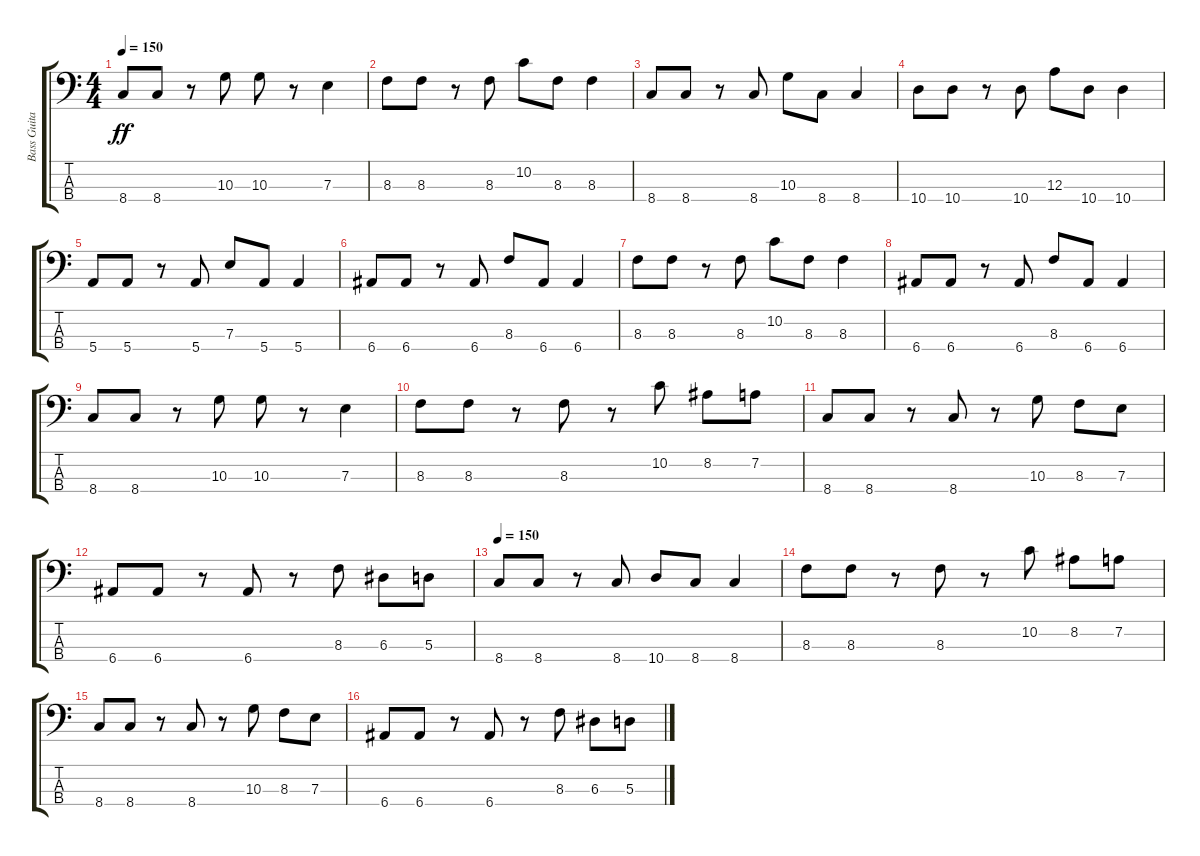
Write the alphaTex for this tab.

\track ("Bass Guitar-佟侃" "Bass Guita") {instrument electricbasspick}
\staff {score tabs}
\tuning (G2 D2 A1 E1) {hide}
\ts (4 4)
\tempo 150
\clef f4
\ks c
8.4.8{dy ff} 8.4.8 r.8 10.3.8 10.3.8 r.8 7.3.4 |
8.3.8 8.3.8 r.8 8.3.8 10.2.8 8.3.8 8.3.4 |
8.4.8 8.4.8 r.8 8.4.8 10.3.8 8.4.8 8.4.4 |
10.4.8 10.4.8 r.8 10.4.8 12.3.8 10.4.8 10.4.4 |
5.4.8 5.4.8 r.8 5.4.8 7.3.8 5.4.8 5.4.4 |
6.4.8 6.4.8 r.8 6.4.8 8.3.8 6.4.8 6.4.4 |
8.3.8 8.3.8 r.8 8.3.8 10.2.8 8.3.8 8.3.4 |
6.4.8 6.4.8 r.8 6.4.8 8.3.8 6.4.8 6.4.4 |
8.4.8 8.4.8 r.8 10.3.8 10.3.8 r.8 7.3.4 |
8.3.8 8.3.8 r.8 8.3.8 r.8 10.2.8 8.2.8 7.2.8 |
8.4.8 8.4.8 r.8 8.4.8 r.8 10.3.8 8.3.8 7.3.8 |
6.4.8 6.4.8 r.8 6.4.8 r.8 8.3.8 6.3.8 5.3.8 |
\tempo 150
8.4.8 8.4.8 r.8 8.4.8 10.4.8 8.4.8 8.4.4 |
8.3.8 8.3.8 r.8 8.3.8 r.8 10.2.8 8.2.8 7.2.8 |
8.4.8 8.4.8 r.8 8.4.8 r.8 10.3.8 8.3.8 7.3.8 |
6.4.8 6.4.8 r.8 6.4.8 r.8 8.3.8 6.3.8 5.3.8
